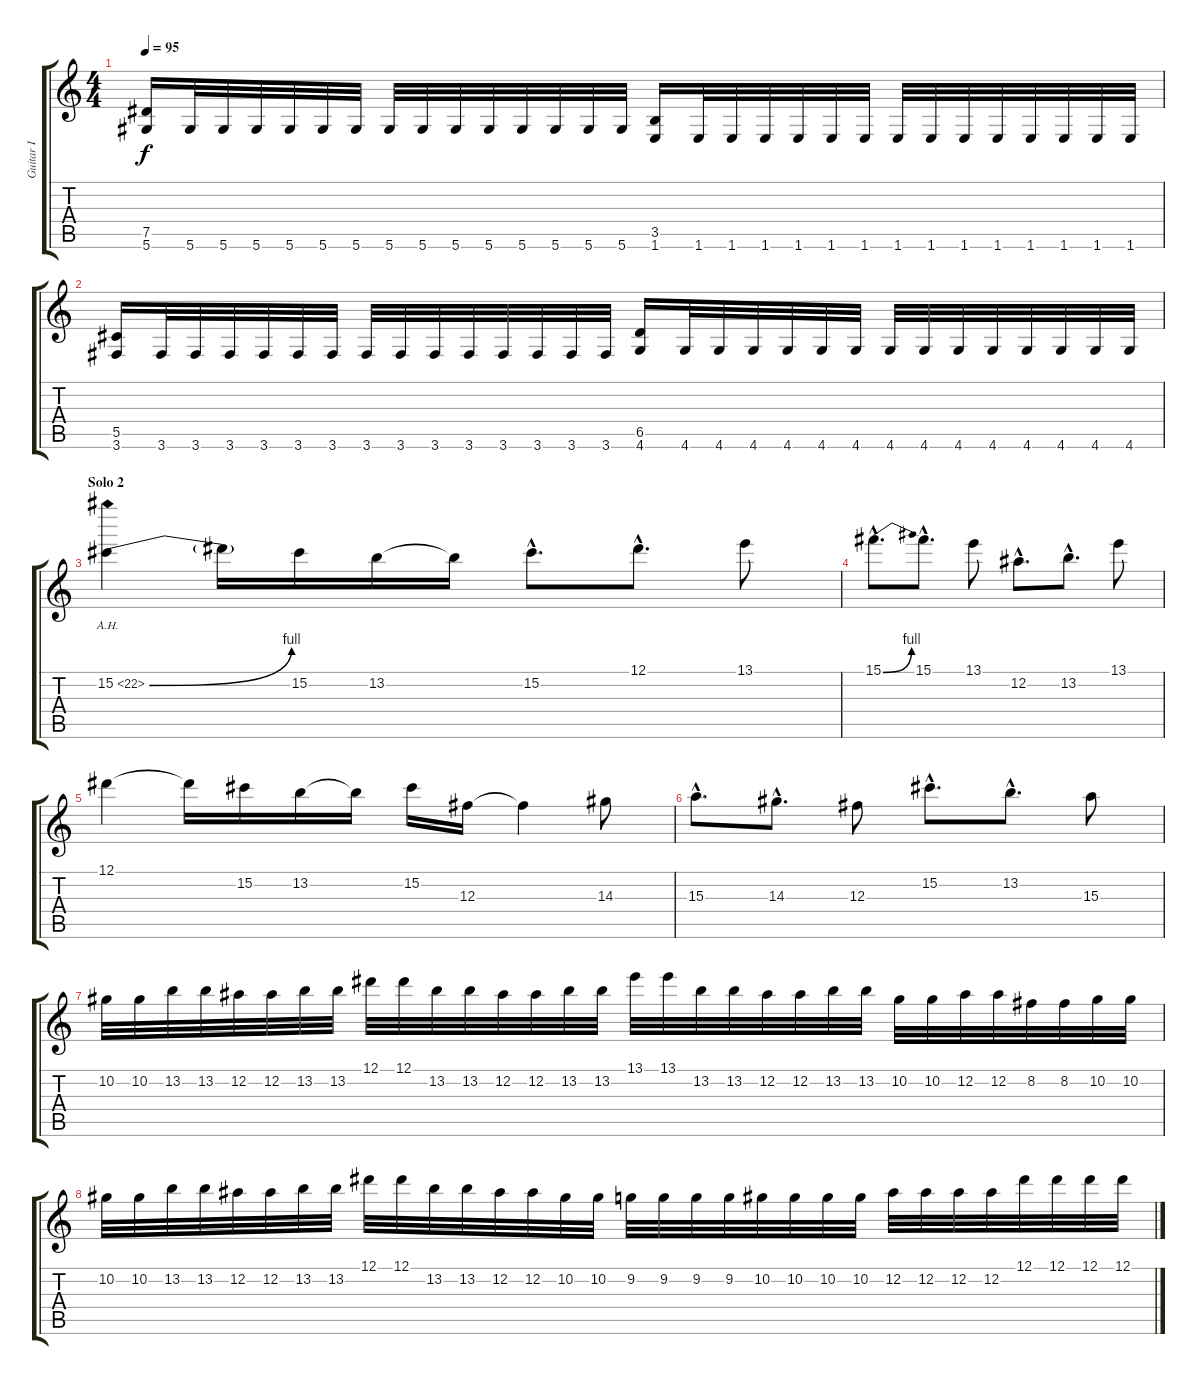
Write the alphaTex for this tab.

\track ("Guitar I" "Guitar I") {instrument acousticguitarsteel}
\staff {score tabs}
\tuning (Eb4 Bb3 Gb3 Db3 Ab2 Eb2) {hide}
\ts (4 4)
\tempo 95
\clef g2
\ks c
(7.5 5.6).16{dy f} 5.6.32 5.6.32 5.6.32 5.6.32 5.6.32 5.6.32 5.6.32 5.6.32 5.6.32 5.6.32 5.6.32 5.6.32 5.6.32 5.6.32 (3.5 1.6).16 1.6.32 1.6.32 1.6.32 1.6.32 1.6.32 1.6.32 1.6.32 1.6.32 1.6.32 1.6.32 1.6.32 1.6.32 1.6.32 1.6.32 |
(5.5 3.6).16 3.6.32 3.6.32 3.6.32 3.6.32 3.6.32 3.6.32 3.6.32 3.6.32 3.6.32 3.6.32 3.6.32 3.6.32 3.6.32 3.6.32 (6.5 4.6).16 4.6.32 4.6.32 4.6.32 4.6.32 4.6.32 4.6.32 4.6.32 4.6.32 4.6.32 4.6.32 4.6.32 4.6.32 4.6.32 4.6.32 |
\section ("" "Solo 2")
15.2{be (bend 0 0 60 4) ah 7}.4{volume 16} 15.2{t}.16 15.2.16 13.2.16 13.2{t}.16 15.2{hac}.8{d} 12.1{hac}.8{d} 13.1.8 |
15.1{be (bend 0 0 60 4) hac}.8{d} 15.1{hac}.8{d} 13.1.8 12.2{hac}.8{d} 13.2{hac}.8{d} 13.1.8 |
12.1.4 12.1{t}.16 15.2.16 13.2.16 13.2{t}.16 15.2.16 12.3.16 12.3{t}.4 14.3.8 |
15.3{hac}.8{d} 14.3{hac}.8{d} 12.3.8 15.2{hac}.8{d} 13.2{hac}.8{d} 15.3.8 |
10.2.32 10.2.32 13.2.32 13.2.32 12.2.32 12.2.32 13.2.32 13.2.32 12.1.32 12.1.32 13.2.32 13.2.32 12.2.32 12.2.32 13.2.32 13.2.32 13.1.32 13.1.32 13.2.32 13.2.32 12.2.32 12.2.32 13.2.32 13.2.32 10.2.32 10.2.32 12.2.32 12.2.32 8.2.32 8.2.32 10.2.32 10.2.32 |
10.2.32 10.2.32 13.2.32 13.2.32 12.2.32 12.2.32 13.2.32 13.2.32 12.1.32 12.1.32 13.2.32 13.2.32 12.2.32 12.2.32 10.2.32 10.2.32 9.2.32 9.2.32 9.2.32 9.2.32 10.2.32 10.2.32 10.2.32 10.2.32 12.2.32 12.2.32 12.2.32 12.2.32 12.1.32 12.1.32 12.1.32 12.1.32
